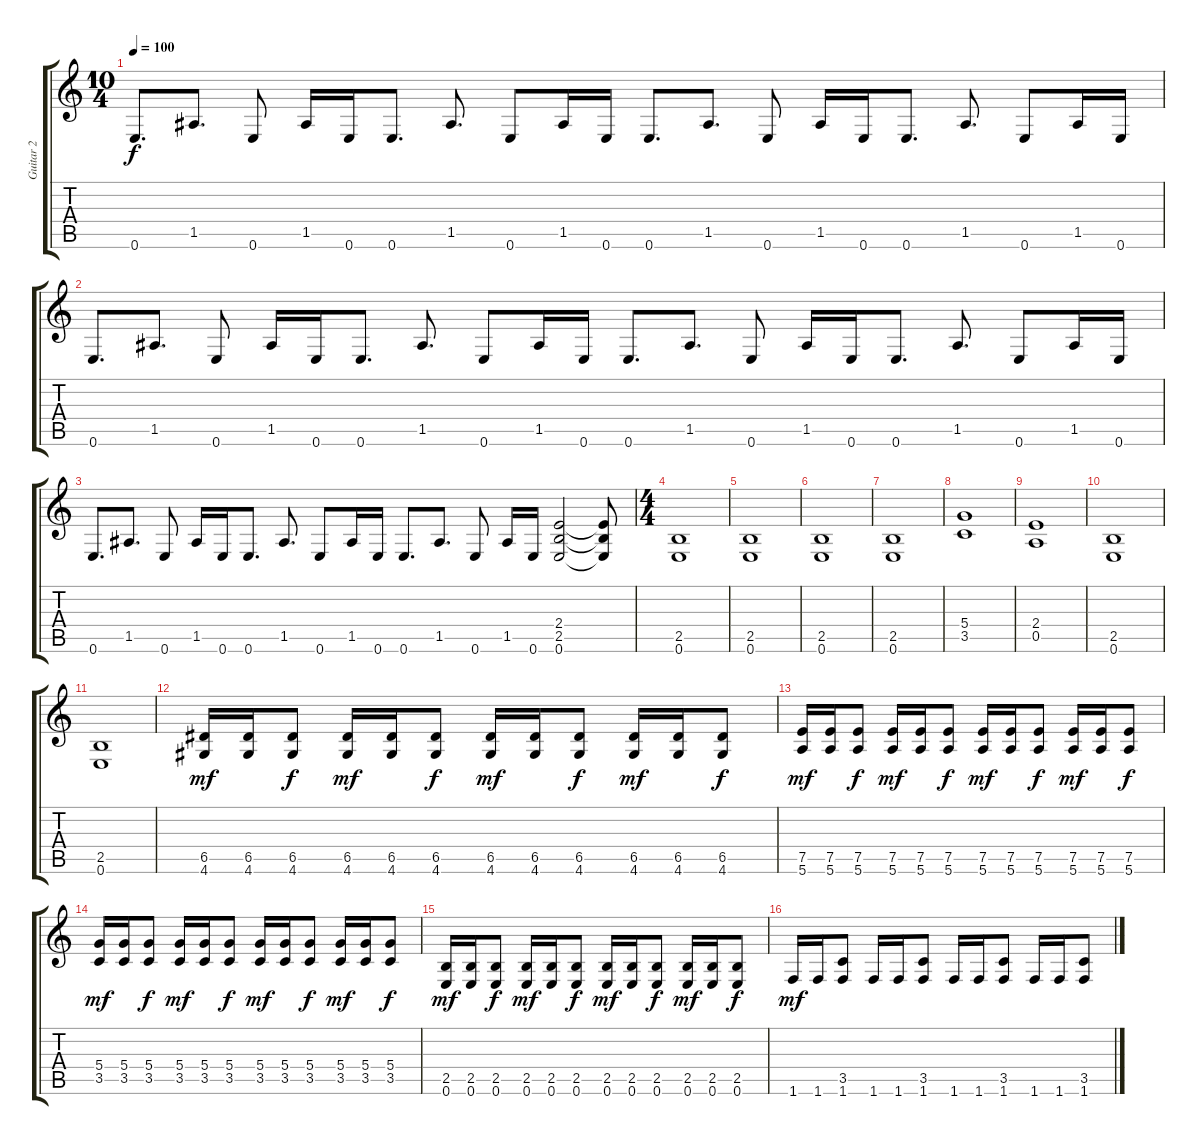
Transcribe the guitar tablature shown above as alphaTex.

\track ("Guitar 2" "Guitar 2") {instrument distortionguitar}
\staff {score tabs}
\tuning (E4 B3 G3 D3 A2 E2) {hide}
\ts (10 4)
\tempo 100
\clef g2
\ks c
0.6.8{d dy f} 1.5.8{d} 0.6.8 1.5.16 0.6.16 0.6.8{d} 1.5.8{d} 0.6.8 1.5.16 0.6.16 0.6.8{d} 1.5.8{d} 0.6.8 1.5.16 0.6.16 0.6.8{d} 1.5.8{d} 0.6.8 1.5.16 0.6.16 |
0.6.8{d} 1.5.8{d} 0.6.8 1.5.16 0.6.16 0.6.8{d} 1.5.8{d} 0.6.8 1.5.16 0.6.16 0.6.8{d} 1.5.8{d} 0.6.8 1.5.16 0.6.16 0.6.8{d} 1.5.8{d} 0.6.8 1.5.16 0.6.16 |
0.6.8{d} 1.5.8{d} 0.6.8 1.5.16 0.6.16 0.6.8{d} 1.5.8{d} 0.6.8 1.5.16 0.6.16 0.6.8{d} 1.5.8{d} 0.6.8 1.5.16 0.6.16 (2.4 2.5 0.6).2 (2.4{t} 2.5{t} 0.6{t}).8 |
\ts (4 4)
(2.5 0.6).1 |
(2.5 0.6).1 |
(2.5 0.6).1 |
(2.5 0.6).1 |
(5.4 3.5).1 |
(2.4 0.5).1 |
(2.5 0.6).1 |
(2.5 0.6).1 |
(6.5 4.6).16{dy mf} (6.5 4.6).16 (6.5 4.6).8{dy f} (6.5 4.6).16{dy mf} (6.5 4.6).16 (6.5 4.6).8{dy f} (6.5 4.6).16{dy mf} (6.5 4.6).16 (6.5 4.6).8{dy f} (6.5 4.6).16{dy mf} (6.5 4.6).16 (6.5 4.6).8{dy f} |
(7.5 5.6).16{dy mf} (7.5 5.6).16 (7.5 5.6).8{dy f} (7.5 5.6).16{dy mf} (7.5 5.6).16 (7.5 5.6).8{dy f} (7.5 5.6).16{dy mf} (7.5 5.6).16 (7.5 5.6).8{dy f} (7.5 5.6).16{dy mf} (7.5 5.6).16 (7.5 5.6).8{dy f} |
(5.4 3.5).16{dy mf} (5.4 3.5).16 (5.4 3.5).8{dy f} (5.4 3.5).16{dy mf} (5.4 3.5).16 (5.4 3.5).8{dy f} (5.4 3.5).16{dy mf} (5.4 3.5).16 (5.4 3.5).8{dy f} (5.4 3.5).16{dy mf} (5.4 3.5).16 (5.4 3.5).8{dy f} |
(2.5 0.6).16{dy mf} (2.5 0.6).16 (2.5 0.6).8{dy f} (2.5 0.6).16{dy mf} (2.5 0.6).16 (2.5 0.6).8{dy f} (2.5 0.6).16{dy mf} (2.5 0.6).16 (2.5 0.6).8{dy f} (2.5 0.6).16{dy mf} (2.5 0.6).16 (2.5 0.6).8{dy f} |
1.6.16{dy mf} 1.6.16 (3.5 1.6).8 1.6.16 1.6.16 (3.5 1.6).8 1.6.16 1.6.16 (3.5 1.6).8 1.6.16 1.6.16 (3.5 1.6).8
